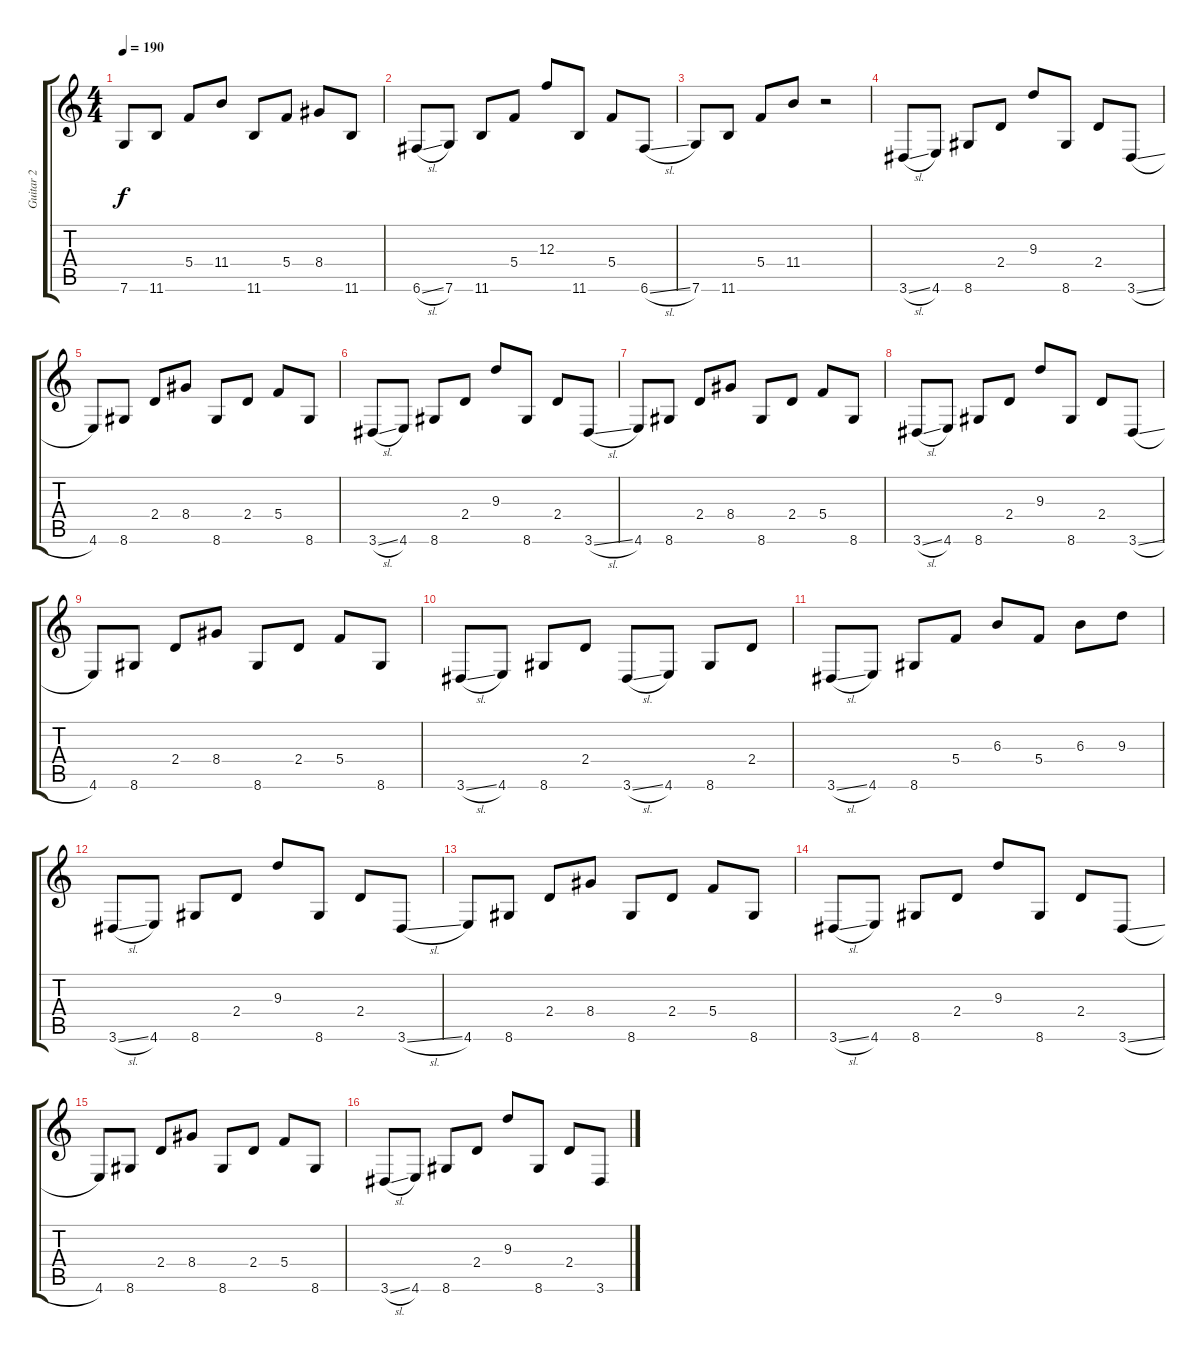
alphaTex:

\track ("Guitar 2" "Guitar 2") {instrument overdrivenguitar}
\staff {score tabs}
\tuning (D4 A3 F3 C3 G2 C2) {hide}
\ts (4 4)
\tempo 190
\clef g2
\ks c
7.6.8{dy f} 11.6.8 5.4.8 11.4.8 11.6.8 5.4.8 8.4.8 11.6.8 |
6.6{sl}.8 7.6.8 11.6.8 5.4.8 12.3.8 11.6.8 5.4.8 6.6{sl}.8 |
7.6.8 11.6.8 5.4.8 11.4.8 r.2 |
3.6{sl}.8 4.6.8 8.6.8 2.4.8 9.3.8 8.6.8 2.4.8 3.6{sl}.8 |
4.6.8 8.6.8 2.4.8 8.4.8 8.6.8 2.4.8 5.4.8 8.6.8 |
3.6{sl}.8 4.6.8 8.6.8 2.4.8 9.3.8 8.6.8 2.4.8 3.6{sl}.8 |
4.6.8 8.6.8 2.4.8 8.4.8 8.6.8 2.4.8 5.4.8 8.6.8 |
3.6{sl}.8 4.6.8 8.6.8 2.4.8 9.3.8 8.6.8 2.4.8 3.6{sl}.8 |
4.6.8 8.6.8 2.4.8 8.4.8 8.6.8 2.4.8 5.4.8 8.6.8 |
3.6{sl}.8 4.6.8 8.6.8 2.4.8 3.6{sl}.8 4.6.8 8.6.8 2.4.8 |
3.6{sl}.8 4.6.8 8.6.8 5.4.8 6.3.8 5.4.8 6.3.8 9.3.8 |
3.6{sl}.8 4.6.8 8.6.8 2.4.8 9.3.8 8.6.8 2.4.8 3.6{sl}.8 |
4.6.8 8.6.8 2.4.8 8.4.8 8.6.8 2.4.8 5.4.8 8.6.8 |
3.6{sl}.8 4.6.8 8.6.8 2.4.8 9.3.8 8.6.8 2.4.8 3.6{sl}.8 |
4.6.8 8.6.8 2.4.8 8.4.8 8.6.8 2.4.8 5.4.8 8.6.8 |
3.6{sl}.8 4.6.8 8.6.8 2.4.8 9.3.8 8.6.8 2.4.8 3.6{sl}.8
